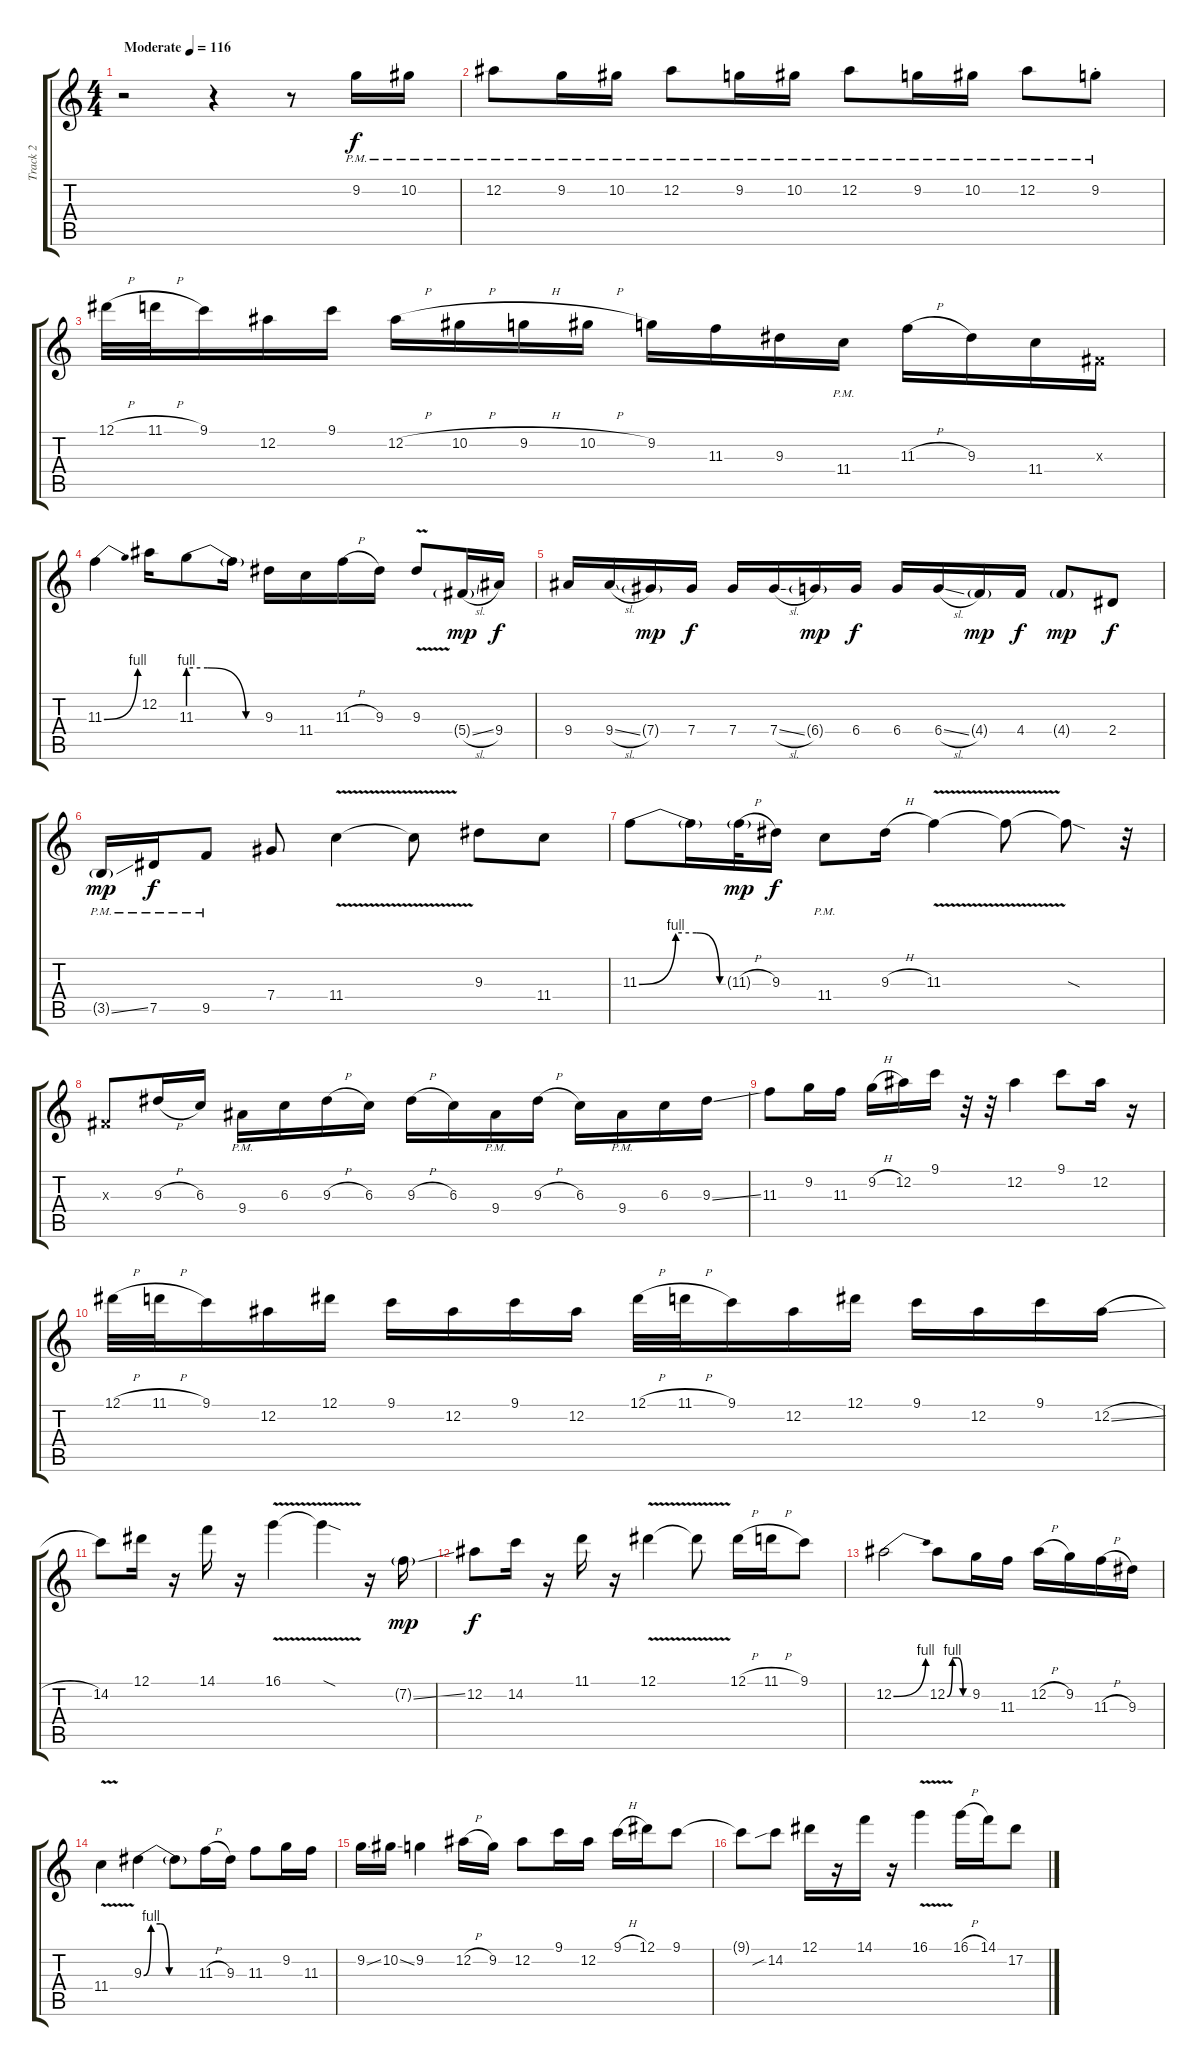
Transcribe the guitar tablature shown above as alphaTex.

\track ("Track 2" "Track 2") {instrument distortionguitar}
\staff {score tabs}
\tuning (Eb4 Bb3 Gb3 Db3 Ab2 Eb2) {hide}
\ts (4 4)
\tempo (116 "Moderate")
\clef g2
\ks c
r.2{dy f instrument distortionguitar} r.4 r.8 9.2{pm}.16 10.2{pm}.16 |
12.2{pm}.8 9.2{pm}.16 10.2{pm}.16 12.2{pm}.8 9.2{pm}.16 10.2{pm}.16 12.2{pm}.8 9.2{pm}.16 10.2{pm}.16 12.2{pm}.8 9.2{pm st}.8 |
12.1{h}.32 11.1{h}.32 9.1.16 12.2.16 9.1.16 12.2{h}.16 10.2{h}.16 9.2{h}.16 10.2{h}.16 9.2.16 11.3.16 9.3.16 11.4{pm}.16 11.3{h}.16 9.3.16 11.4.16 0.3{x}.16 |
11.3{be (bend 0 0 60 4)}.4 12.2.16 11.3{be (custom 0 4 15 4 45 0 60 0)}.8 11.3{t}.16 9.3.16 11.4.16 11.3{h}.16 9.3.16 9.3{v}.8 5.4{sl g}.16{dy mp} 9.4.16{dy f} |
9.4.16 9.4{sl}.16 7.4{g}.16{dy mp} 7.4.16{dy f} 7.4.16 7.4{sl}.16 6.4{g}.16{dy mp} 6.4.16{dy f} 6.4.16 6.4{sl}.16 4.4{g}.16{dy mp} 4.4.16{dy f} 4.4{g}.8{dy mp} 2.4.8{dy f} |
3.5{ss g pm}.16{dy mp} 7.5{pm}.16{dy f} 9.5{pm}.8 7.4.8 11.4{v}.4 11.4{t}.8 9.3.8 11.4.8 |
11.3{be (custom 0 0 25 4 39 4 55 0 60 0)}.8 11.3{t}.16 11.3{h g}.32{dy mp} 9.3.16{dy f} 11.4{pm}.8 9.3{h}.16 11.3{v}.4 11.3{t}.8 11.3{sod t}.8 r.32 |
0.3{x}.8 9.3{h}.16 6.3.16 9.4{pm}.16 6.3.16 9.3{h}.16 6.3.16 9.3{h}.16 6.3.16 9.4{pm}.16 9.3{h}.16 6.3.16 9.4{pm}.16 6.3.16 9.3{ss}.16 |
11.3.8 9.2.16 11.3.16 9.2{h}.16 12.2.16 9.1.16 r.32 r.32 12.2.4 9.1.8 12.2.16 r.16 |
12.1{h}.32 11.1{h}.32 9.1.16 12.2.16 12.1.16 9.1.16 12.2.16 9.1.16 12.2.16 12.1{h}.32 11.1{h}.32 9.1.16 12.2.16 12.1.16 9.1.16 12.2.16 9.1.16 12.2{sl}.16 |
14.2.8 12.1.16 r.16 14.1.16 r.16 16.1{v}.4 16.1{sod t}.4 r.16 7.2{ss g}.16{dy mp} |
12.2.8{dy f} 14.2.16 r.16 11.1.16 r.16 12.1{v}.4 12.1{t}.8 12.1{h}.16 11.1{h}.16 9.1.8 |
12.2{be (bend 0 0 60 4)}.2 12.2{be (custom 0 0 15 4 30 4 45 0 60 0)}.8 9.2.16 11.3.16 12.2{h}.16 9.2.16 11.3{h}.16 9.3.16 |
11.4{v}.4 9.3{be (custom 0 0 8 4 18 4 28 0 34 0 60 0)}.4 9.3{t}.8 11.3{h}.16 9.3.16 11.3.8 9.2.16 11.3.16 |
9.2{ss}.16 10.2{ss}.16 9.2.4 12.2{h}.16 9.2.16 12.2.8 9.1.16 12.2.16 9.1{h}.16 12.1.16 9.1.8 |
9.1{t}.8 14.2{sib}.8 12.1.16 r.16 14.1.16 r.16 16.1{v}.4 16.1{h}.16 14.1.16 17.2.8
